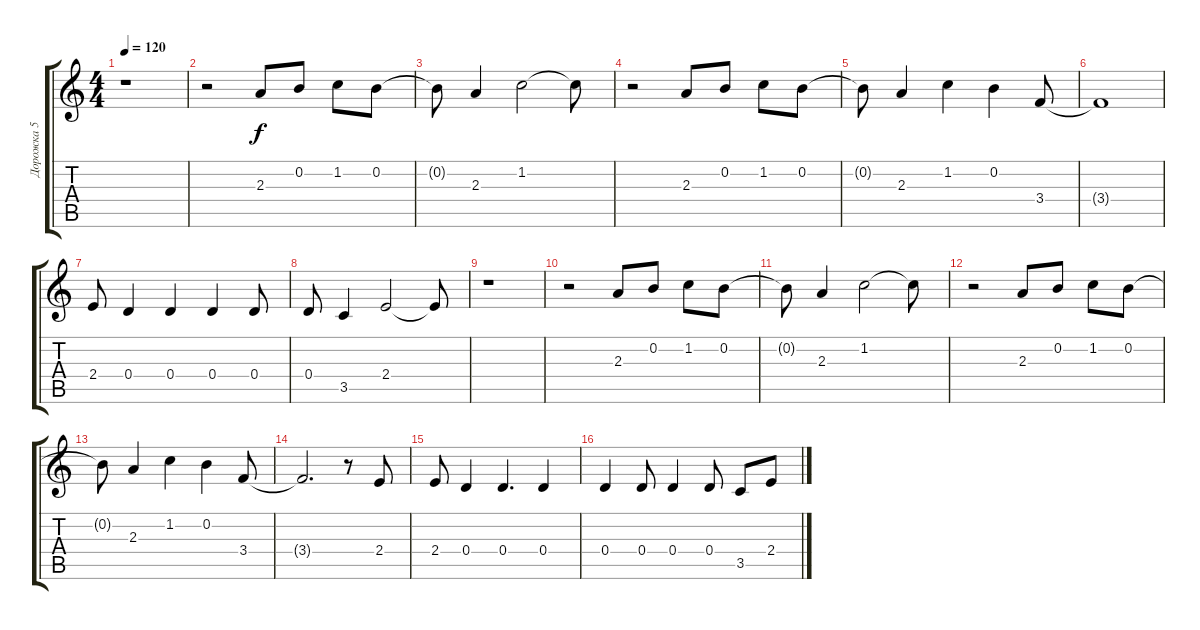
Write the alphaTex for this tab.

\track ("Дорожка 5" "Дорожка 5") {instrument distortionguitar}
\staff {score tabs}
\tuning (E4 B3 G3 D3 A2 E2) {hide}
\ts (4 4)
\tempo 120
\clef g2
\ks c
r.1{dy f} |
r.2 2.3.8 0.2.8 1.2.8 0.2.8 |
0.2{t}.8 2.3.4 1.2.2 1.2{t}.8 |
r.2 2.3.8 0.2.8 1.2.8 0.2.8 |
0.2{t}.8 2.3.4 1.2.4 0.2.4 3.4.8 |
3.4{t}.1 |
2.4.8 0.4.4 0.4.4 0.4.4 0.4.8 |
0.4.8 3.5.4 2.4.2 2.4{t}.8 |
r.1 |
r.2 2.3.8 0.2.8 1.2.8 0.2.8 |
0.2{t}.8 2.3.4 1.2.2 1.2{t}.8 |
r.2 2.3.8 0.2.8 1.2.8 0.2.8 |
0.2{t}.8 2.3.4 1.2.4 0.2.4 3.4.8 |
3.4{t}.2{d} r.8 2.4.8 |
2.4.8 0.4.4 0.4.4{d} 0.4.4 |
0.4.4 0.4.8 0.4.4 0.4.8 3.5.8 2.4.8
